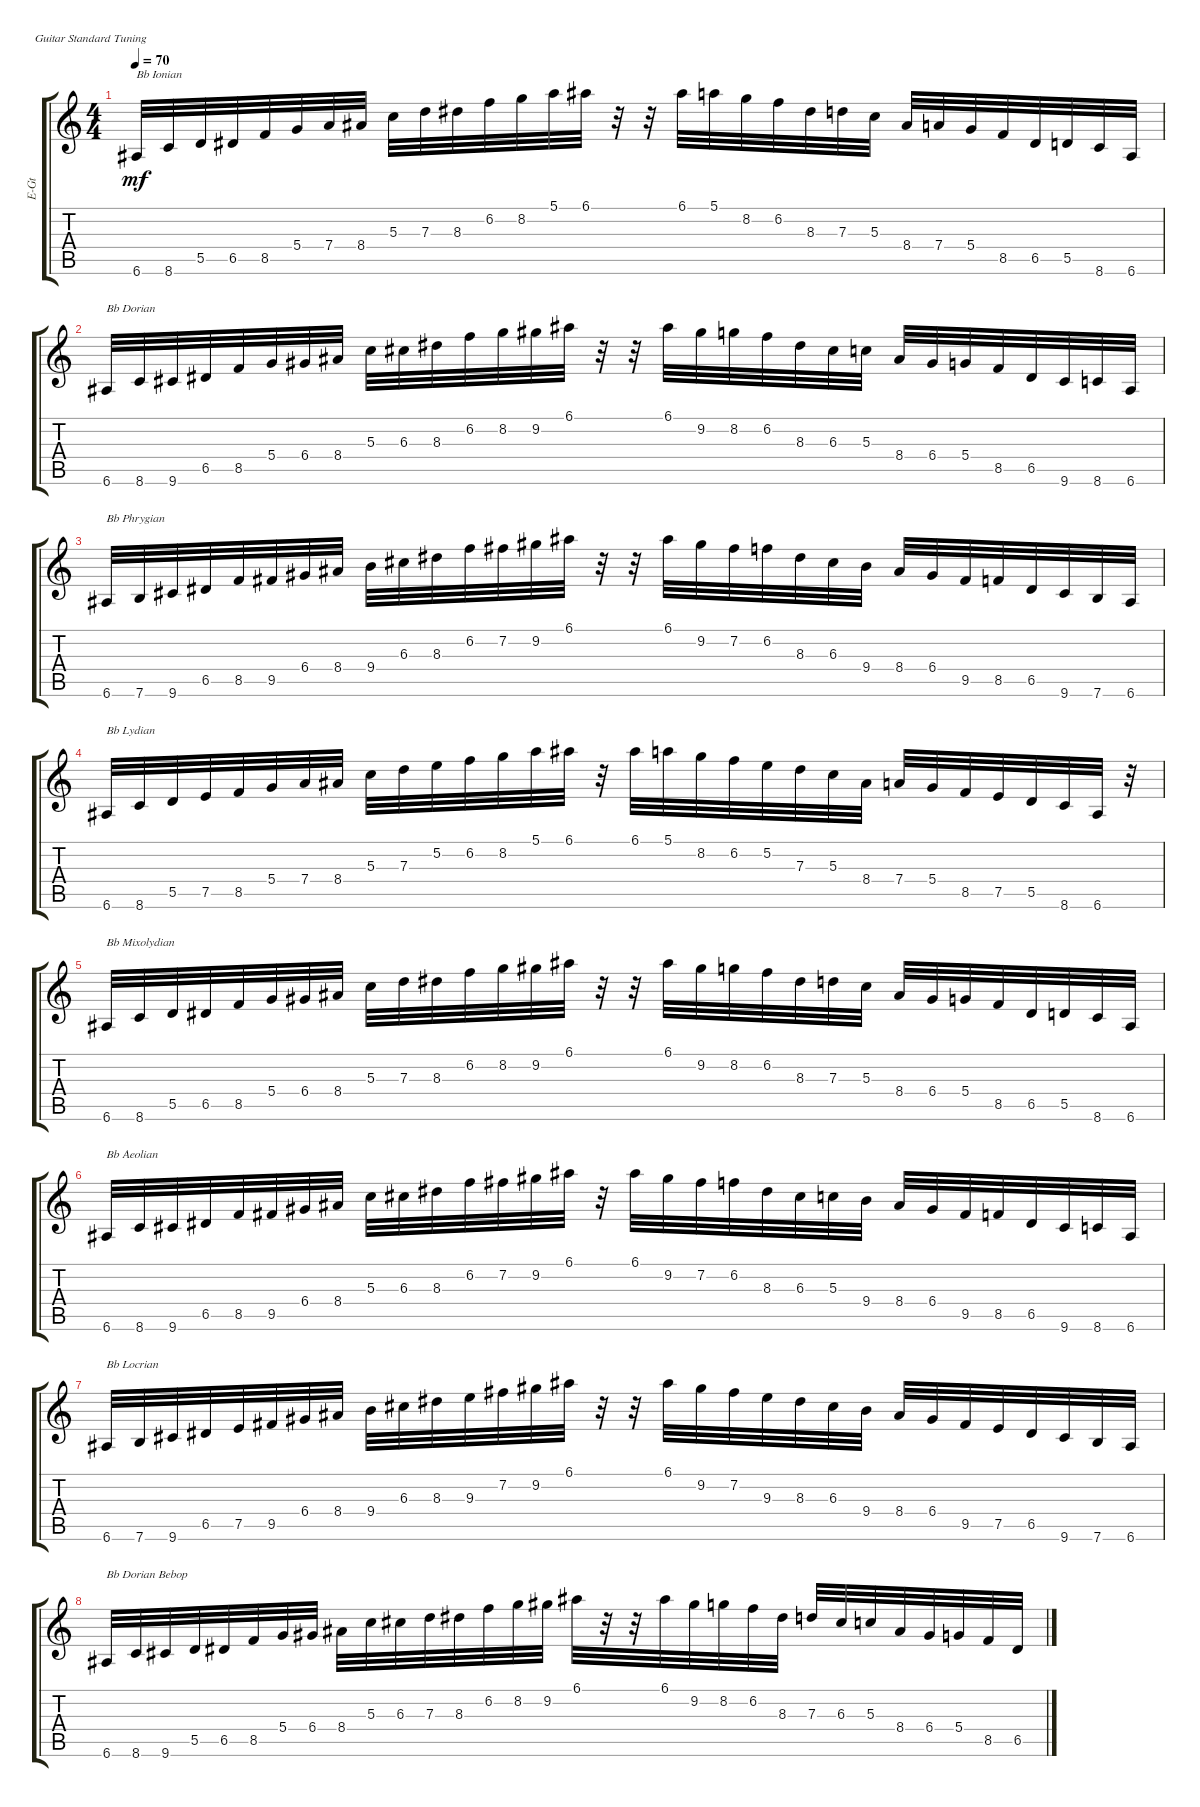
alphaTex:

\defaultSystemsLayout 4
\bracketExtendMode groupsimilarinstruments
\otherSystemsTrackNameOrientation horizontal
\track ("Electric Guitar" "E-Gt") {instrument overdrivenguitar}
\staff {score tabs}
\tuning (E4 B3 G3 D3 A2 E2)
\ts (4 4)
\tempo 70
\clef g2
\ks c
6.6{acc #}.32{txt "Bb Ionian" dy mf beam Up} 8.6.32{beam Up} 5.5.32{beam Up} 6.5{acc #}.32{beam Up} 8.5.32{beam Up} 5.4.32{beam Up} 7.4.32{beam Up} 8.4{acc #}.32{beam Up} 5.3.32{beam Down} 7.3.32{beam Down} 8.3{acc #}.32{beam Down} 6.2.32{beam Down} 8.2.32{beam Down} 5.1.32{beam Down} 6.1{acc #}.32{beam Down} r.32{beam Down} r.32{beam Down} 6.1{acc #}.32{beam Down} 5.1.32{beam Down} 8.2.32{beam Down} 6.2.32{beam Down} 8.3{acc #}.32{beam Down} 7.3.32{beam Down} 5.3.32{beam Down} 8.4{acc #}.32{beam Up} 7.4.32{beam Up} 5.4.32{beam Up} 8.5.32{beam Up} 6.5{acc #}.32{beam Up} 5.5.32{beam Up} 8.6.32{beam Up} 6.6{acc #}.32{beam Up} |
6.6{acc #}.32{txt "Bb Dorian" beam Up} 8.6.32{beam Up} 9.6{acc #}.32{beam Up} 6.5{acc #}.32{beam Up} 8.5.32{beam Up} 5.4.32{beam Up} 6.4{acc #}.32{beam Up} 8.4{acc #}.32{beam Up} 5.3.32{beam Down} 6.3{acc #}.32{beam Down} 8.3{acc #}.32{beam Down} 6.2.32{beam Down} 8.2.32{beam Down} 9.2{acc #}.32{beam Down} 6.1{acc #}.32{beam Down} r.32{beam Down} r.32{beam Down} 6.1{acc #}.32{beam Down} 9.2{acc #}.32{beam Down} 8.2.32{beam Down} 6.2.32{beam Down} 8.3{acc #}.32{beam Down} 6.3{acc #}.32{beam Down} 5.3.32{beam Down} 8.4{acc #}.32{beam Up} 6.4{acc #}.32{beam Up} 5.4.32{beam Up} 8.5.32{beam Up} 6.5{acc #}.32{beam Up} 9.6{acc #}.32{beam Up} 8.6.32{beam Up} 6.6{acc #}.32{beam Up} |
6.6{acc #}.32{txt "Bb Phrygian" beam Up} 7.6.32{beam Up} 9.6{acc #}.32{beam Up} 6.5{acc #}.32{beam Up} 8.5.32{beam Up} 9.5{acc #}.32{beam Up} 6.4{acc #}.32{beam Up} 8.4{acc #}.32{beam Up} 9.4.32{beam Down} 6.3{acc #}.32{beam Down} 8.3{acc #}.32{beam Down} 6.2.32{beam Down} 7.2{acc #}.32{beam Down} 9.2{acc #}.32{beam Down} 6.1{acc #}.32{beam Down} r.32{beam Down} r.32{beam Down} 6.1{acc #}.32{beam Down} 9.2{acc #}.32{beam Down} 7.2{acc #}.32{beam Down} 6.2.32{beam Down} 8.3{acc #}.32{beam Down} 6.3{acc #}.32{beam Down} 9.4.32{beam Down} 8.4{acc #}.32{beam Up} 6.4{acc #}.32{beam Up} 9.5{acc #}.32{beam Up} 8.5.32{beam Up} 6.5{acc #}.32{beam Up} 9.6{acc #}.32{beam Up} 7.6.32{beam Up} 6.6{acc #}.32{beam Up} |
6.6{acc #}.32{txt "Bb Lydian" beam Up} 8.6.32{beam Up} 5.5.32{beam Up} 7.5.32{beam Up} 8.5.32{beam Up} 5.4.32{beam Up} 7.4.32{beam Up} 8.4{acc #}.32{beam Up} 5.3.32{beam Down} 7.3.32{beam Down} 5.2.32{beam Down} 6.2.32{beam Down} 8.2.32{beam Down} 5.1.32{beam Down} 6.1{acc #}.32{beam Down} r.32{beam Down} 6.1{acc #}.32{beam Down} 5.1.32{beam Down} 8.2.32{beam Down} 6.2.32{beam Down} 5.2.32{beam Down} 7.3.32{beam Down} 5.3.32{beam Down} 8.4{acc #}.32{beam Down} 7.4.32{beam Up} 5.4.32{beam Up} 8.5.32{beam Up} 7.5.32{beam Up} 5.5.32{beam Up} 8.6.32{beam Up} 6.6{acc #}.32{beam Up} r.32{beam Down} |
6.6{acc #}.32{txt "Bb Mixolydian" beam Up} 8.6.32{beam Up} 5.5.32{beam Up} 6.5{acc #}.32{beam Up} 8.5.32{beam Up} 5.4.32{beam Up} 6.4{acc #}.32{beam Up} 8.4{acc #}.32{beam Up} 5.3.32{beam Down} 7.3.32{beam Down} 8.3{acc #}.32{beam Down} 6.2.32{beam Down} 8.2.32{beam Down} 9.2{acc #}.32{beam Down} 6.1{acc #}.32{beam Down} r.32{beam Down} r.32{beam Down} 6.1{acc #}.32{beam Down} 9.2{acc #}.32{beam Down} 8.2.32{beam Down} 6.2.32{beam Down} 8.3{acc #}.32{beam Down} 7.3.32{beam Down} 5.3.32{beam Down} 8.4{acc #}.32{beam Up} 6.4{acc #}.32{beam Up} 5.4.32{beam Up} 8.5.32{beam Up} 6.5{acc #}.32{beam Up} 5.5.32{beam Up} 8.6.32{beam Up} 6.6{acc #}.32{beam Up} |
6.6{acc #}.32{txt "Bb Aeolian" beam Up} 8.6.32{beam Up} 9.6{acc #}.32{beam Up} 6.5{acc #}.32{beam Up} 8.5.32{beam Up} 9.5{acc #}.32{beam Up} 6.4{acc #}.32{beam Up} 8.4{acc #}.32{beam Up} 5.3.32{beam Down} 6.3{acc #}.32{beam Down} 8.3{acc #}.32{beam Down} 6.2.32{beam Down} 7.2{acc #}.32{beam Down} 9.2{acc #}.32{beam Down} 6.1{acc #}.32{beam Down} r.32{beam Down} 6.1{acc #}.32{beam Down} 9.2{acc #}.32{beam Down} 7.2{acc #}.32{beam Down} 6.2.32{beam Down} 8.3{acc #}.32{beam Down} 6.3{acc #}.32{beam Down} 5.3.32{beam Down} 9.4.32{beam Down} 8.4{acc #}.32{beam Up} 6.4{acc #}.32{beam Up} 9.5{acc #}.32{beam Up} 8.5.32{beam Up} 6.5{acc #}.32{beam Up} 9.6{acc #}.32{beam Up} 8.6.32{beam Up} 6.6{acc #}.32{beam Up} |
6.6{acc #}.32{txt "Bb Locrian" beam Up} 7.6.32{beam Up} 9.6{acc #}.32{beam Up} 6.5{acc #}.32{beam Up} 7.5.32{beam Up} 9.5{acc #}.32{beam Up} 6.4{acc #}.32{beam Up} 8.4{acc #}.32{beam Up} 9.4.32{beam Down} 6.3{acc #}.32{beam Down} 8.3{acc #}.32{beam Down} 9.3.32{beam Down} 7.2{acc #}.32{beam Down} 9.2{acc #}.32{beam Down} 6.1{acc #}.32{beam Down} r.32{beam Down} r.32{beam Down} 6.1{acc #}.32{beam Down} 9.2{acc #}.32{beam Down} 7.2{acc #}.32{beam Down} 9.3.32{beam Down} 8.3{acc #}.32{beam Down} 6.3{acc #}.32{beam Down} 9.4.32{beam Down} 8.4{acc #}.32{beam Up} 6.4{acc #}.32{beam Up} 9.5{acc #}.32{beam Up} 7.5.32{beam Up} 6.5{acc #}.32{beam Up} 9.6{acc #}.32{beam Up} 7.6.32{beam Up} 6.6{acc #}.32{beam Up} |
6.6{acc #}.32{txt "Bb Dorian Bebop" beam Up} 8.6.32{beam Up} 9.6{acc #}.32{beam Up} 5.5.32{beam Up} 6.5{acc #}.32{beam Up} 8.5.32{beam Up} 5.4.32{beam Up} 6.4{acc #}.32{beam Up} 8.4{acc #}.32{beam Down} 5.3.32{beam Down} 6.3{acc #}.32{beam Down} 7.3.32{beam Down} 8.3{acc #}.32{beam Down} 6.2.32{beam Down} 8.2.32{beam Down} 9.2{acc #}.32{beam Down} 6.1{acc #}.32{beam Down} r.32{beam Down} r.32{beam Down} 6.1{acc #}.32{beam Down} 9.2{acc #}.32{beam Down} 8.2.32{beam Down} 6.2.32{beam Down} 8.3{acc #}.32{beam Down} 7.3.32{beam Up} 6.3{acc #}.32{beam Up} 5.3.32{beam Up} 8.4{acc #}.32{beam Up} 6.4{acc #}.32{beam Up} 5.4.32{beam Up} 8.5.32{beam Up} 6.5{acc #}.32{beam Up}
